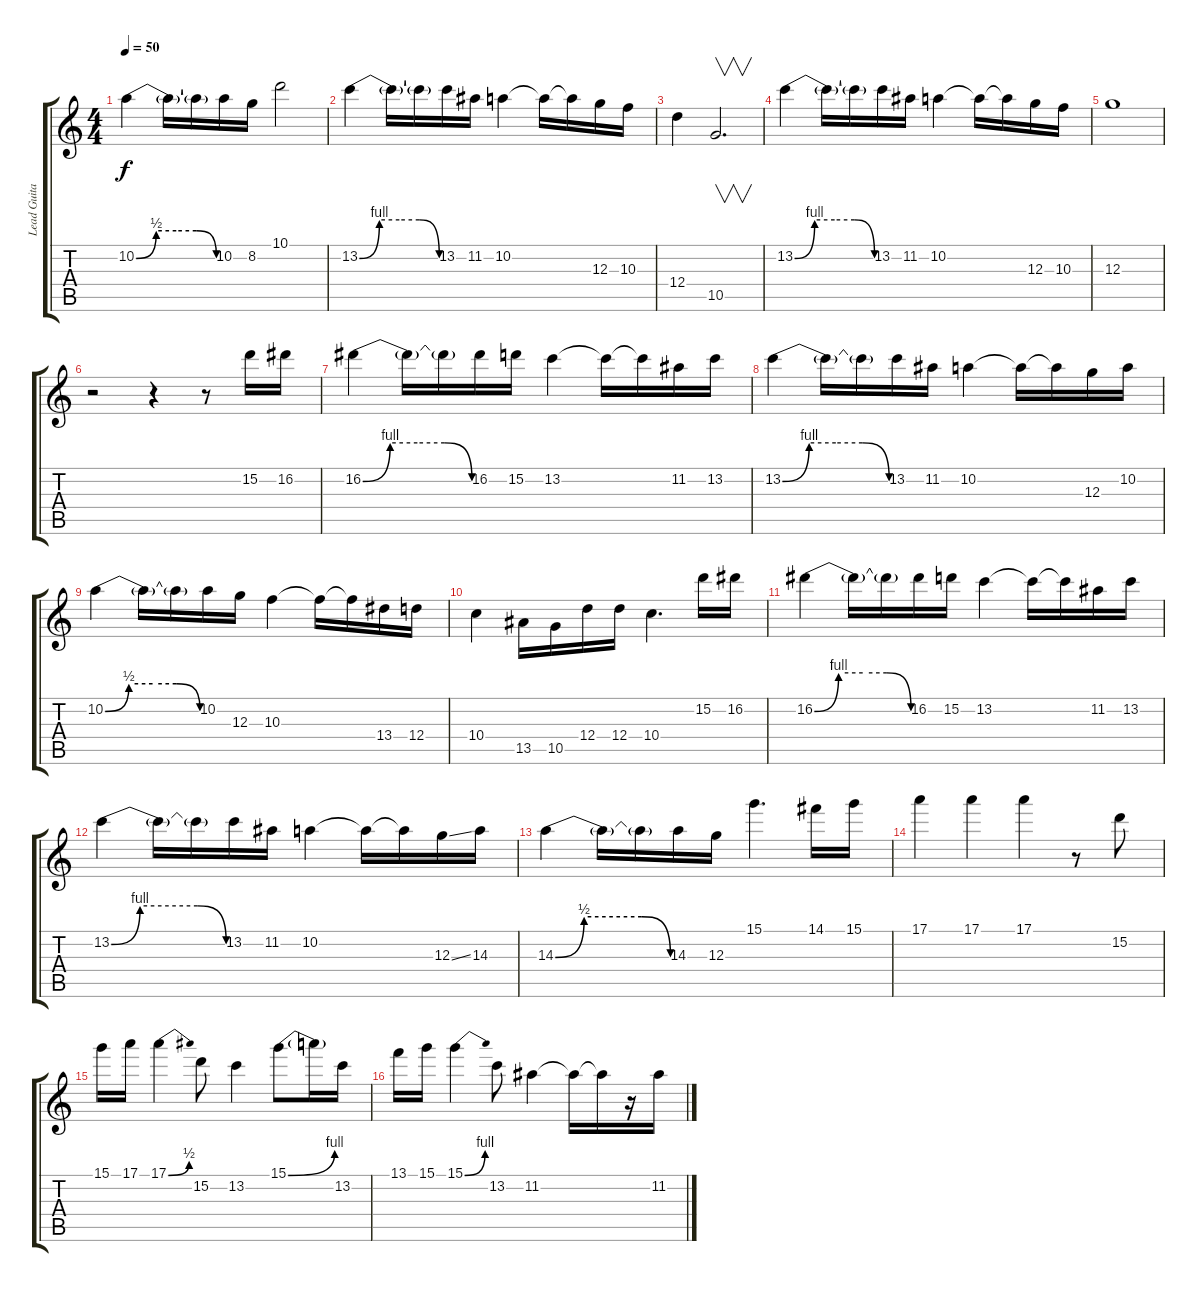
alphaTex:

\track ("Lead Guitar" "Lead Guita") {instrument distortionguitar}
\staff {score tabs}
\tuning (E4 B3 G3 D3 A2 E2) {hide}
\ts (4 4)
\tempo 50
\clef g2
\ks c
10.2{be (custom 0 0 15 2 30 2 45 2 60 0)}.4{dy f} 10.2{t}.16 10.2{t}.16 10.2.16 8.2.16 10.1.2 |
13.2{be (custom 0 0 15 4 30 4 45 4 60 0)}.4 13.2{t}.16 13.2{t}.16 13.2.16 11.2.16 10.2.4 10.2{t}.16 10.2{t}.16 12.3.16 10.3.16 |
12.4.4 10.5.2{v d} |
13.2{be (custom 0 0 15 4 30 4 45 4 60 0)}.4 13.2{t}.16 13.2{t}.16 13.2.16 11.2.16 10.2.4 10.2{t}.16 10.2{t}.16 12.3.16 10.3.16 |
12.3.1 |
r.2 r.4 r.8 15.2.16 16.2.16 |
16.2{be (custom 0 0 15 4 30 4 45 4 60 0)}.4 16.2{t}.16 16.2{t}.16 16.2.16 15.2.16 13.2.4 13.2{t}.16 13.2{t}.16 11.2.16 13.2.16 |
13.2{be (custom 0 0 15 4 30 4 45 4 60 0)}.4 13.2{t}.16 13.2{t}.16 13.2.16 11.2.16 10.2.4 10.2{t}.16 10.2{t}.16 12.3.16 10.2.16 |
10.2{be (custom 0 0 15 2 30 2 45 2 60 0)}.4 10.2{t}.16 10.2{t}.16 10.2.16 12.3.16 10.3.4 10.3{t}.16 10.3{t}.16 13.4.16 12.4.16 |
10.4.4 13.5.16 10.5.16 12.4.16 12.4.16 10.4.4{d} 15.2.16 16.2.16 |
16.2{be (custom 0 0 15 4 30 4 45 4 60 0)}.4 16.2{t}.16 16.2{t}.16 16.2.16 15.2.16 13.2.4 13.2{t}.16 13.2{t}.16 11.2.16 13.2.16 |
13.2{be (custom 0 0 15 4 30 4 45 4 60 0)}.4 13.2{t}.16 13.2{t}.16 13.2.16 11.2.16 10.2.4 10.2{t}.16 10.2{t}.16 12.3{ss}.16 14.3.16 |
14.3{be (custom 0 0 15 2 30 2 45 2 60 0)}.4 14.3{t}.16 14.3{t}.16 14.3.16 12.3.16 15.1.4{d} 14.1.16 15.1.16 |
17.1.4 17.1.4 17.1.4 r.8 15.2.8 |
15.1.16 17.1.16 17.1{be (bend 0 0 60 2)}.4 15.2.8 13.2.4 15.1{be (bend 0 0 60 4)}.8 15.1{t}.16 13.2.16 |
13.1.16 15.1.16 15.1{be (bend 0 0 60 4)}.4 13.2.8 11.2.4 11.2{t}.16 11.2{t}.16 r.16 11.2.16
